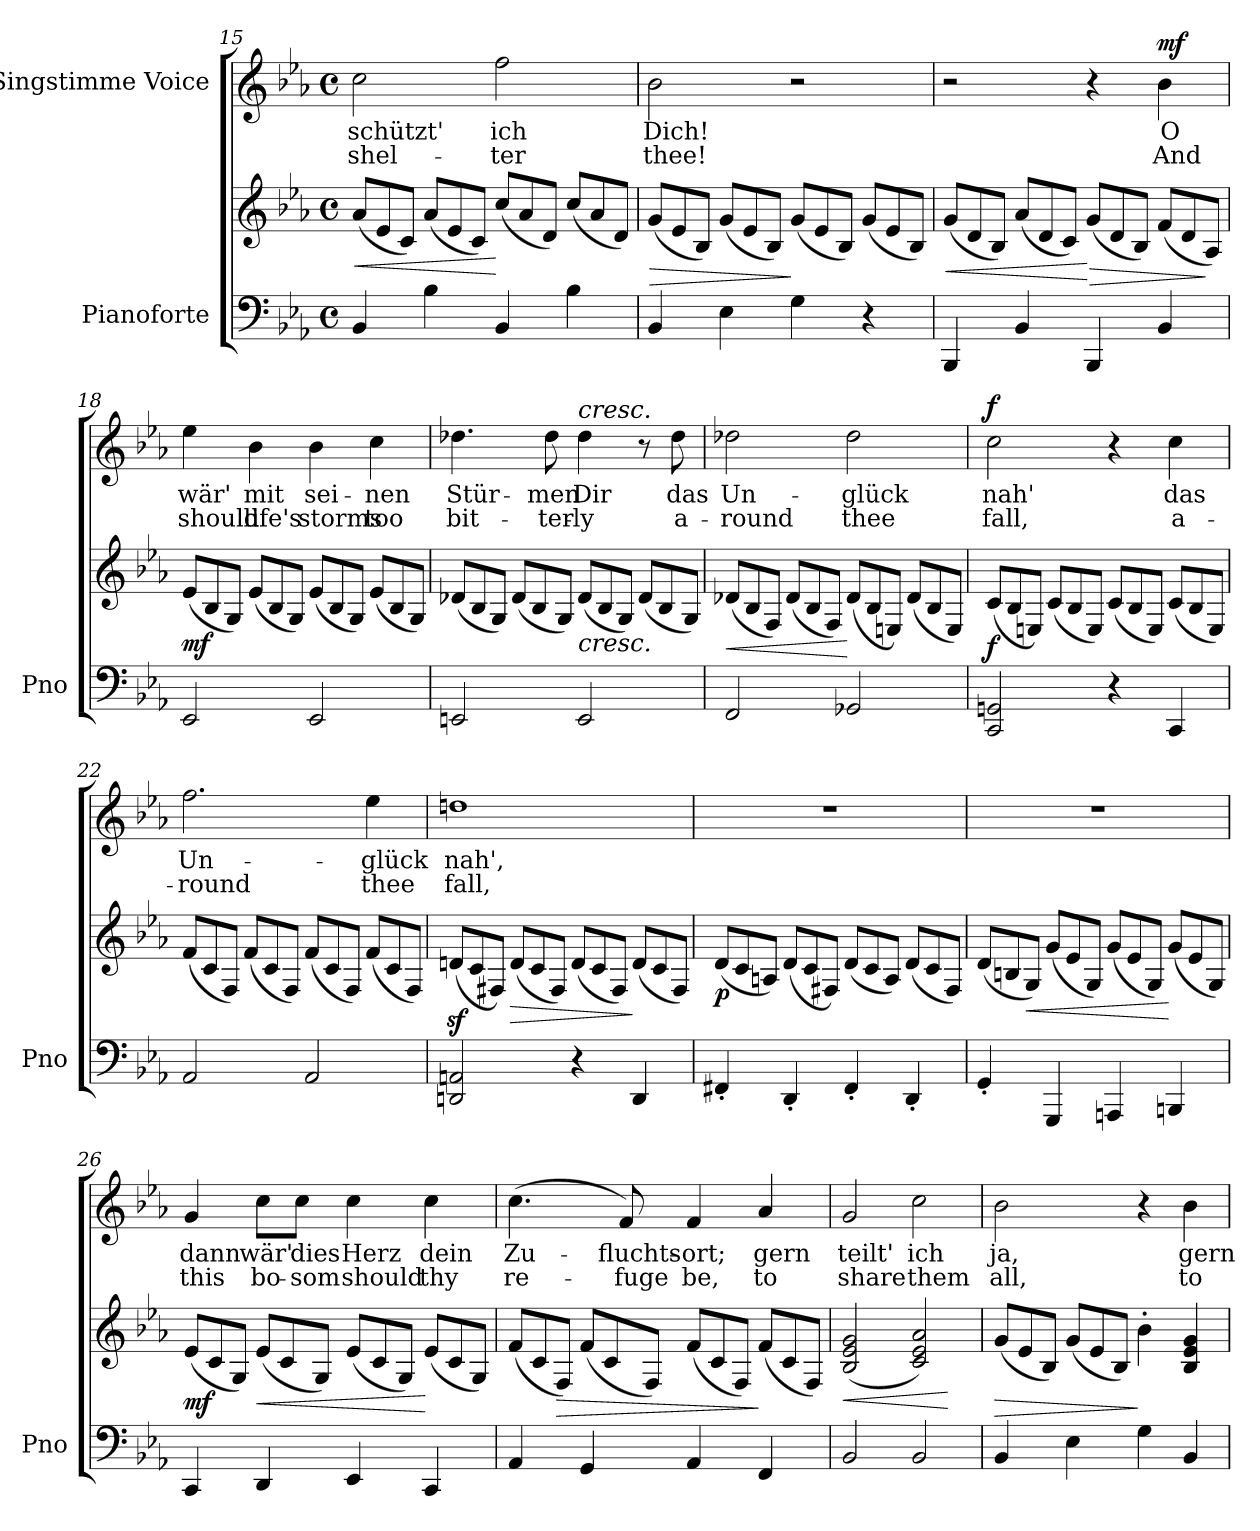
**kern	**kern	**dynam	**kern	**text	**text	**dynam
*part2	*part2	*part2	*part1	*part1	*part1	*part1
*staff3	*staff2	*staff2/3	*staff1	*staff1	*staff1	*staff1
*I"Pianoforte	*	*	*I"Singstimme Voice	*	*	*
*I'Pno	*	*	*	*	*	*
*clefF4	*clefG2	*	*clefG2	*	*	*
*k[b-e-a-]	*k[b-e-a-]	*	*k[b-e-a-]	*	*	*
*M4/4	*M4/4	*	*M4/4	*	*	*
*met(c)	*met(c)	*	*met(c)	*	*	*
*	*Xtuplet	*	*	*	*	*
=15	=15	=15	=15	=15	=15	=15
!	!	!LO:HP:b	!	!LO:LY:b	!LO:LY:b	!
4BB-/	(12a-/L	<	2cc\	-schützt'	shel-	.
.	12e-/	.	.	.	.	.
.	12c/J)	.	.	.	.	.
4B-\	(12a-/L	.	.	.	.	.
.	12e-/	.	.	.	.	.
.	12c/J)	.	.	.	.	.
!	!	!	!	!LO:LY:b	!LO:LY:b	!
4BB-/	(12cc/L	[	2ff\	ich	-ter	.
.	12a-/	.	.	.	.	.
.	12d/J)	.	.	.	.	.
4B-\	(12cc/L	.	.	.	.	.
.	12a-/	.	.	.	.	.
.	12d/J)	.	.	.	.	.
!!LO:PB:g=z
=16	=16	=16	=16	=16	=16	=16
!	!	!LO:HP:b	!	!LO:LY:b	!LO:LY:b	!
4BB-/	(12g/L	>	2b-\	Dich!	thee!	.
.	12e-/	.	.	.	.	.
.	12B-/J)	.	.	.	.	.
4E-\	(12g/L	.	.	.	.	.
.	12e-/	.	.	.	.	.
.	12B-/J)	.	.	.	.	.
4G\	(12g/L	]	2r	.	.	.
.	12e-/	.	.	.	.	.
.	12B-/J)	.	.	.	.	.
4r	(12g/L	.	.	.	.	.
.	12e-/	.	.	.	.	.
.	12B-/J)	.	.	.	.	.
=17	=17	=17	=17	=17	=17	=17
!	!	!LO:HP:b	!	!	!	!
4BBB-/	(12g/L	<	2r	.	.	.
.	12d/	.	.	.	.	.
.	12B-/J)	.	.	.	.	.
4BB-/	(12a-/L	.	.	.	.	.
.	12d/	.	.	.	.	.
.	12c/J)	.	.	.	.	.
!	!	!LO:HP:n=1:b	!	!	!	!
4BBB-/	(12g/L	[ >	4r	.	.	.
.	12d/	.	.	.	.	.
.	12B-/J)	.	.	.	.	.
!	!	!	!	!LO:LY:b	!LO:LY:b	!LO:DY:a
4BB-/	(12f/L	.	4b-\	O	And	mf
.	12d/	.	.	.	.	.
.	12A-/J)	]	.	.	.	.
!!LO:LB:g=z
=18	=18	=18	=18	=18	=18	=18
!	!	!LO:DY:b	!	!LO:LY:b	!LO:LY:b	!
2EE-/	(12e-/L	mf	4ee-\	wär'	should	.
.	12B-/	.	.	.	.	.
.	12G/J)	.	.	.	.	.
!	!	!	!	!LO:LY:b	!LO:LY:b	!
.	(12e-/L	.	4b-\	mit	life's	.
.	12B-/	.	.	.	.	.
.	12G/J)	.	.	.	.	.
!	!	!	!	!LO:LY:b	!LO:LY:b	!
2EE-/	(12e-/L	.	4b-\	sei-	storms	.
.	12B-/	.	.	.	.	.
.	12G/J)	.	.	.	.	.
!	!	!	!	!LO:LY:b	!LO:LY:b	!
.	(12e-/L	.	4cc\	-nen	too	.
.	12B-/	.	.	.	.	.
.	12G/J)	.	.	.	.	.
=19	=19	=19	=19	=19	=19	=19
!	!	!	!	!LO:LY:b	!LO:LY:b	!
2EEn/	(12d-X/L	.	4.dd-X\	Stür-	bit-	.
.	12B-/	.	.	.	.	.
.	12G/J)	.	.	.	.	.
.	(12d-/L	.	.	.	.	.
.	12B-/	.	.	.	.	.
!	!	!	!	!LO:LY:b	!LO:LY:b	!
.	.	.	8dd-\	-men	-ter-	.
.	12G/J)	.	.	.	.	.
!	!	!	!LO:TX:a:i:t=cresc.	!	!	!
!	!LO:TX:b:i:t=cresc.	!	!	!	!	!
!	!	!	!	!LO:LY:b	!LO:LY:b	!
2EE/	(12d-/L	.	4dd-\	Dir	-ly	.
.	12B-/	.	.	.	.	.
.	12G/J)	.	.	.	.	.
.	(12d-/L	.	8r	.	.	.
.	12B-/	.	.	.	.	.
!	!	!	!	!LO:LY:b	!LO:LY:b	!
.	.	.	8dd-\	das	a-	.
.	12G/J)	.	.	.	.	.
!!LO:LB:g=z
=20	=20	=20	=20	=20	=20	=20
!	!	!LO:HP:b	!	!LO:LY:b	!LO:LY:b	!
2FF/	(12d-X/L	<	2dd-X\	Un-	-round	.
.	12B-/	.	.	.	.	.
.	12F/J)	.	.	.	.	.
.	(12d-/L	.	.	.	.	.
.	12B-/	.	.	.	.	.
.	12F/J)	.	.	.	.	.
!	!	!	!	!LO:LY:b	!LO:LY:b	!
2GG-X/	(12d-/L	[	2dd-\	-glück	thee	.
.	12B-/	.	.	.	.	.
.	12En/J)	.	.	.	.	.
.	(12d-/L	.	.	.	.	.
.	12B-/	.	.	.	.	.
.	12E/J)	.	.	.	.	.
=21	=21	=21	=21	=21	=21	=21
!	!	!LO:DY:b	!	!LO:LY:b	!LO:LY:b	!LO:DY:a
2CC/ 2GGn/	(12c/L	f	2cc\	nah'	fall,	f
.	12B-/	.	.	.	.	.
.	12En/J)	.	.	.	.	.
.	(12c/L	.	.	.	.	.
.	12B-/	.	.	.	.	.
.	12E/J)	.	.	.	.	.
4r	(12c/L	.	4r	.	.	.
.	12B-/	.	.	.	.	.
.	12E/J)	.	.	.	.	.
!	!	!	!	!LO:LY:b	!LO:LY:b	!
4CC/	(12c/L	.	4cc\	das	a-	.
.	12B-/	.	.	.	.	.
.	12E/J)	.	.	.	.	.
!!LO:LB:g=z
=22	=22	=22	=22	=22	=22	=22
!	!	!	!	!LO:LY:b	!LO:LY:b	!
2AA-/	(12f/L	.	2.ff\	Un-	-round	.
.	12c/	.	.	.	.	.
.	12F/J)	.	.	.	.	.
.	(12f/L	.	.	.	.	.
.	12c/	.	.	.	.	.
.	12F/J)	.	.	.	.	.
2AA-/	(12f/L	.	.	.	.	.
.	12c/	.	.	.	.	.
.	12F/J)	.	.	.	.	.
!	!	!	!	!LO:LY:b	!LO:LY:b	!
.	(12f/L	.	4ee-\	-glück	thee	.
.	12c/	.	.	.	.	.
.	12F/J)	.	.	.	.	.
=23	=23	=23	=23	=23	=23	=23
!	!	!	!	!LO:LY:b	!LO:LY:b	!
2DDn/ 2AAn/	(12dnz</L	.	1ddn	nah',	fall,	.
.	12c/	.	.	.	.	.
.	12F#X/J)	.	.	.	.	.
!	!	!LO:HP:b	!	!	!	!
.	(12d/L	>	.	.	.	.
.	12c/	.	.	.	.	.
.	12F#/J)	.	.	.	.	.
4r	(12d/L	.	.	.	.	.
.	12c/	.	.	.	.	.
.	12F#/J)	.	.	.	.	.
4DD/	(12d/L	]	.	.	.	.
.	12c/	.	.	.	.	.
.	12F#/J)	.	.	.	.	.
!!LO:LB:g=z
=24	=24	=24	=24	=24	=24	=24
!	!	!LO:DY:b	!	!	!	!
4FF#X'/	(12d/L	p	1r	.	.	.
.	12c/	.	.	.	.	.
.	12An/J)	.	.	.	.	.
4DD'/	(12d/L	.	.	.	.	.
.	12c/	.	.	.	.	.
.	12F#X/J)	.	.	.	.	.
4FF#'/	(12d/L	.	.	.	.	.
.	12c/	.	.	.	.	.
.	12A/J)	.	.	.	.	.
4DD'/	(12d/L	.	.	.	.	.
.	12c/	.	.	.	.	.
.	12F#/J)	.	.	.	.	.
=25	=25	=25	=25	=25	=25	=25
4GG'/	(12d/L	.	1r	.	.	.
.	12Bn/	.	.	.	.	.
!	!	!LO:HP:b	!	!	!	!
.	12G/J)	<	.	.	.	.
4GGG/	(12g/L	.	.	.	.	.
.	12e-/	.	.	.	.	.
.	12G/J)	.	.	.	.	.
4AAAn/	(12g/L	.	.	.	.	.
.	12e-/	.	.	.	.	.
.	12G/J)	.	.	.	.	.
4BBBn/	(12g/L	[	.	.	.	.
.	12e-/	.	.	.	.	.
.	12G/J)	.	.	.	.	.
!!LO:PB:g=z
=26	=26	=26	=26	=26	=26	=26
!	!	!LO:DY:b	!	!LO:LY:b	!LO:LY:b	!
4CC/	(12e-/L	mf	4g/	dann	this	.
.	12c/	.	.	.	.	.
.	12G/J)	.	.	.	.	.
!	!	!LO:HP:b	!	!LO:LY:b	!LO:LY:b	!
4DD/	(12e-/L	<	8cc\L	wär'	bo-	.
.	12c/	.	.	.	.	.
!	!	!	!	!LO:LY:b	!LO:LY:b	!
.	.	.	8cc\J	dies	-som	.
.	12G/J)	.	.	.	.	.
!	!	!	!	!LO:LY:b	!LO:LY:b	!
4EE-/	(12e-/L	.	4cc\	Herz	should	.
.	12c/	.	.	.	.	.
.	12G/J)	.	.	.	.	.
!	!	!	!	!LO:LY:b	!LO:LY:b	!
4CC/	(12e-/L	[	4cc\	dein	thy	.
.	12c/	.	.	.	.	.
.	12G/J)	.	.	.	.	.
=27	=27	=27	=27	=27	=27	=27
!	!	!	!	!LO:LY:b	!LO:LY:b	!
4AA-/	(12f/L	.	(4.cc\	Zu-	re-	.
.	12c/	.	.	.	.	.
!	!	!LO:HP:b	!	!	!	!
.	12F/J)	>	.	.	.	.
4GG/	(12f/L	.	.	.	.	.
.	12c/	.	.	.	.	.
!	!	!	!	!LO:LY:b	!LO:LY:b	!
.	.	.	8f/)	-fluchts-	-fuge	.
.	12F/J)	.	.	.	.	.
!	!	!	!	!LO:LY:b	!LO:LY:b	!
4AA-/	(12f/L	.	4f/	-ort;	be,	.
.	12c/	.	.	.	.	.
.	12F/J)	.	.	.	.	.
!	!	!	!	!LO:LY:b	!LO:LY:b	!
4FF/	(12f/L	]	4a-/	gern	to	.
.	12c/	.	.	.	.	.
.	12F/J)	.	.	.	.	.
!!LO:LB:g=z
=28	=28	=28	=28	=28	=28	=28
!	!	!LO:HP:b	!	!LO:LY:b	!LO:LY:b	!
2BB-/	(>2B-/ 2e-/ 2g/	<	2g/	teilt'	share	.
!	!	!	!	!LO:LY:b	!LO:LY:b	!
2BB-/	2c/ 2e-/ 2a-/)	.	2cc\	ich	them	.
.	.	[	.	.	.	.
=29	=29	=29	=29	=29	=29	=29
!	!	!LO:HP:b	!	!LO:LY:b	!LO:LY:b	!
4BB-/	(12g/L	>	2b-\	ja,	all,	.
.	12e-/	.	.	.	.	.
.	12B-/J)	.	.	.	.	.
4E-\	(12g/L	.	.	.	.	.
.	12e-/	.	.	.	.	.
.	12B-/J)	.	.	.	.	.
4G\	4b-'\	]	4r	.	.	.
!	!	!	!	!LO:LY:b	!LO:LY:b	!
4BB-/	4B-/ 4e-/ 4g/	.	4b-\	gern	to	.
=	=	=	=	=	=	=
*-	*-	*-	*-	*-	*-	*-
